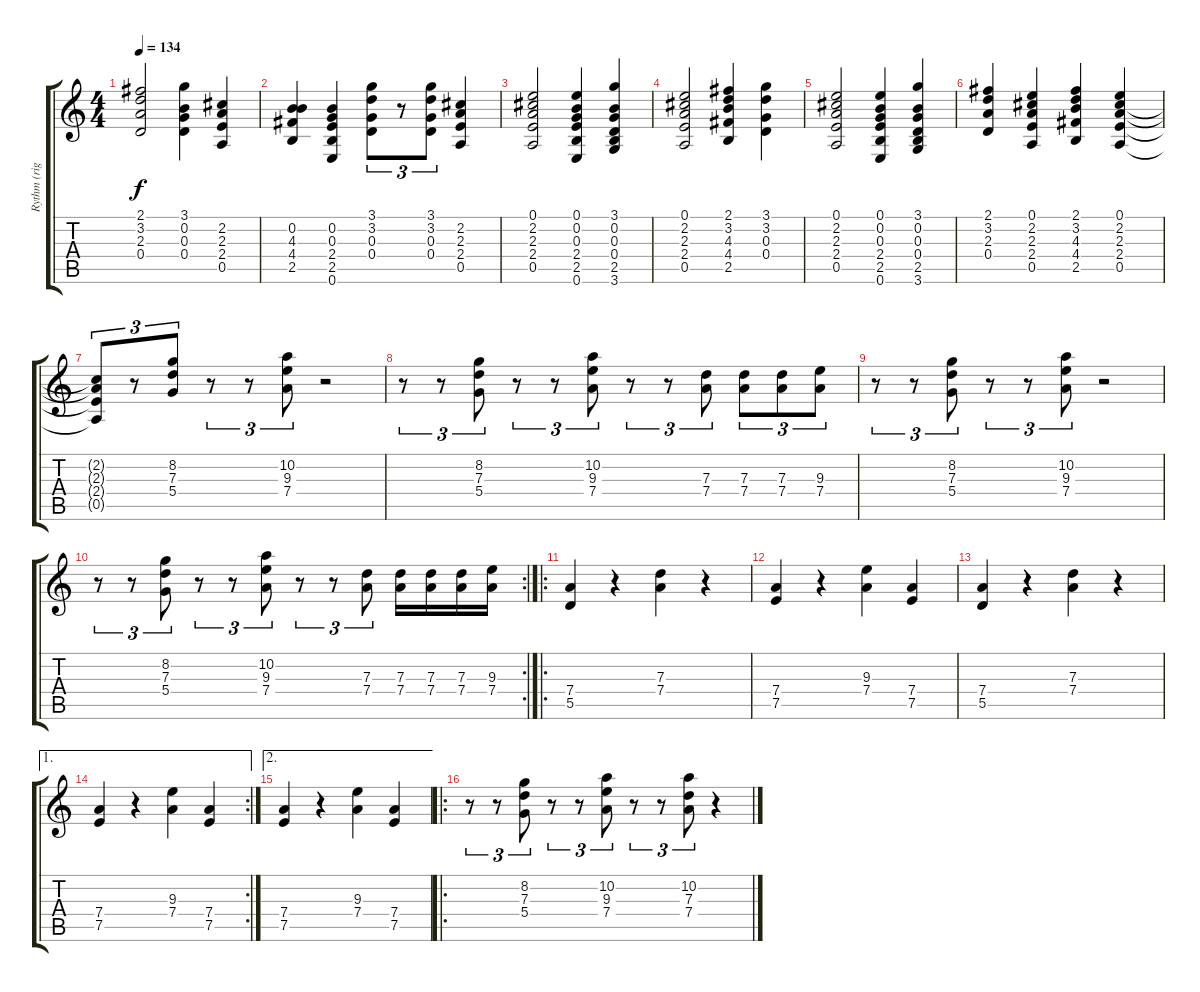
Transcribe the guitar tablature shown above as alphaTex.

\track ("Rythm (right ch)" "Rythm (rig") {instrument acousticguitarsteel}
\staff {score tabs}
\tuning (E4 B3 G3 D3 A2 E2) {hide}
\ts (4 4)
\tempo 134
\clef g2
\ks c
(2.1 3.2 2.3 0.4).2{dy f} (3.1 0.2 0.3 0.4).4 (2.2 2.3 2.4 0.5).4 |
(0.2 4.3 4.4 2.5).4 (0.2 0.3 2.4 2.5 0.6).4 (3.1 3.2 0.3 0.4).8{tu (3 2)} r.8{tu (3 2)} (3.1 3.2 0.3 0.4).8{tu (3 2)} (2.2 2.3 2.4 0.5).4 |
(0.1 2.2 2.3 2.4 0.5).2 (0.1 0.2 0.3 2.4 2.5 0.6).4 (3.1 0.2 0.3 0.4 2.5 3.6).4 |
(0.1 2.2 2.3 2.4 0.5).2 (2.1 3.2 4.3 4.4 2.5).4 (3.1 3.2 0.3 0.4).4 |
(0.1 2.2 2.3 2.4 0.5).2 (0.1 0.2 0.3 2.4 2.5 0.6).4 (3.1 0.2 0.3 0.4 2.5 3.6).4 |
(2.1 3.2 2.3 0.4).4 (0.1 2.2 2.3 2.4 0.5).4 (2.1 3.2 4.3 4.4 2.5).4 (0.1 2.2 2.3 2.4 0.5).4 |
(2.2{t} 2.3{t} 2.4{t} 0.5{t}).8{tu (3 2)} r.8{tu (3 2) volume 8} (8.2 7.3 5.4).8{tu (3 2)} r.8{tu (3 2)} r.8{tu (3 2)} (10.2 9.3 7.4).8{tu (3 2)} r.2 |
r.8{tu (3 2)} r.8{tu (3 2)} (8.2 7.3 5.4).8{tu (3 2)} r.8{tu (3 2)} r.8{tu (3 2)} (10.2 9.3 7.4).8{tu (3 2)} r.8{tu (3 2)} r.8{tu (3 2)} (7.3 7.4).8{tu (3 2)} (7.3 7.4).8{tu (3 2)} (7.3 7.4).8{tu (3 2)} (9.3 7.4).8{tu (3 2)} |
r.8{tu (3 2)} r.8{tu (3 2)} (8.2 7.3 5.4).8{tu (3 2)} r.8{tu (3 2)} r.8{tu (3 2)} (10.2 9.3 7.4).8{tu (3 2)} r.2 |
\rc 2
r.8{tu (3 2)} r.8{tu (3 2)} (8.2 7.3 5.4).8{tu (3 2)} r.8{tu (3 2)} r.8{tu (3 2)} (10.2 9.3 7.4).8{tu (3 2)} r.8{tu (3 2)} r.8{tu (3 2)} (7.3 7.4).8{tu (3 2)} (7.3 7.4).16 (7.3 7.4).16 (7.3 7.4).16 (9.3 7.4).16 |
\ro
(7.4 5.5).4{volume 11} r.4 (7.3 7.4).4 r.4 |
(7.4 7.5).4 r.4 (9.3 7.4).4 (7.4 7.5).4 |
(7.4 5.5).4 r.4 (7.3 7.4).4 r.4 |
\ae 1
\rc 2
(7.4 7.5).4 r.4 (9.3 7.4).4 (7.4 7.5).4 |
\ae 2
(7.4 7.5).4 r.4 (9.3 7.4).4 (7.4 7.5).4 |
\ro
r.8{tu (3 2) volume 8 instrument acousticguitarsteel} r.8{tu (3 2)} (8.2 7.3 5.4).8{tu (3 2)} r.8{tu (3 2)} r.8{tu (3 2)} (10.2 9.3 7.4).8{tu (3 2)} r.8{tu (3 2)} r.8{tu (3 2)} (10.2 7.3 7.4).8{tu (3 2)} r.4
